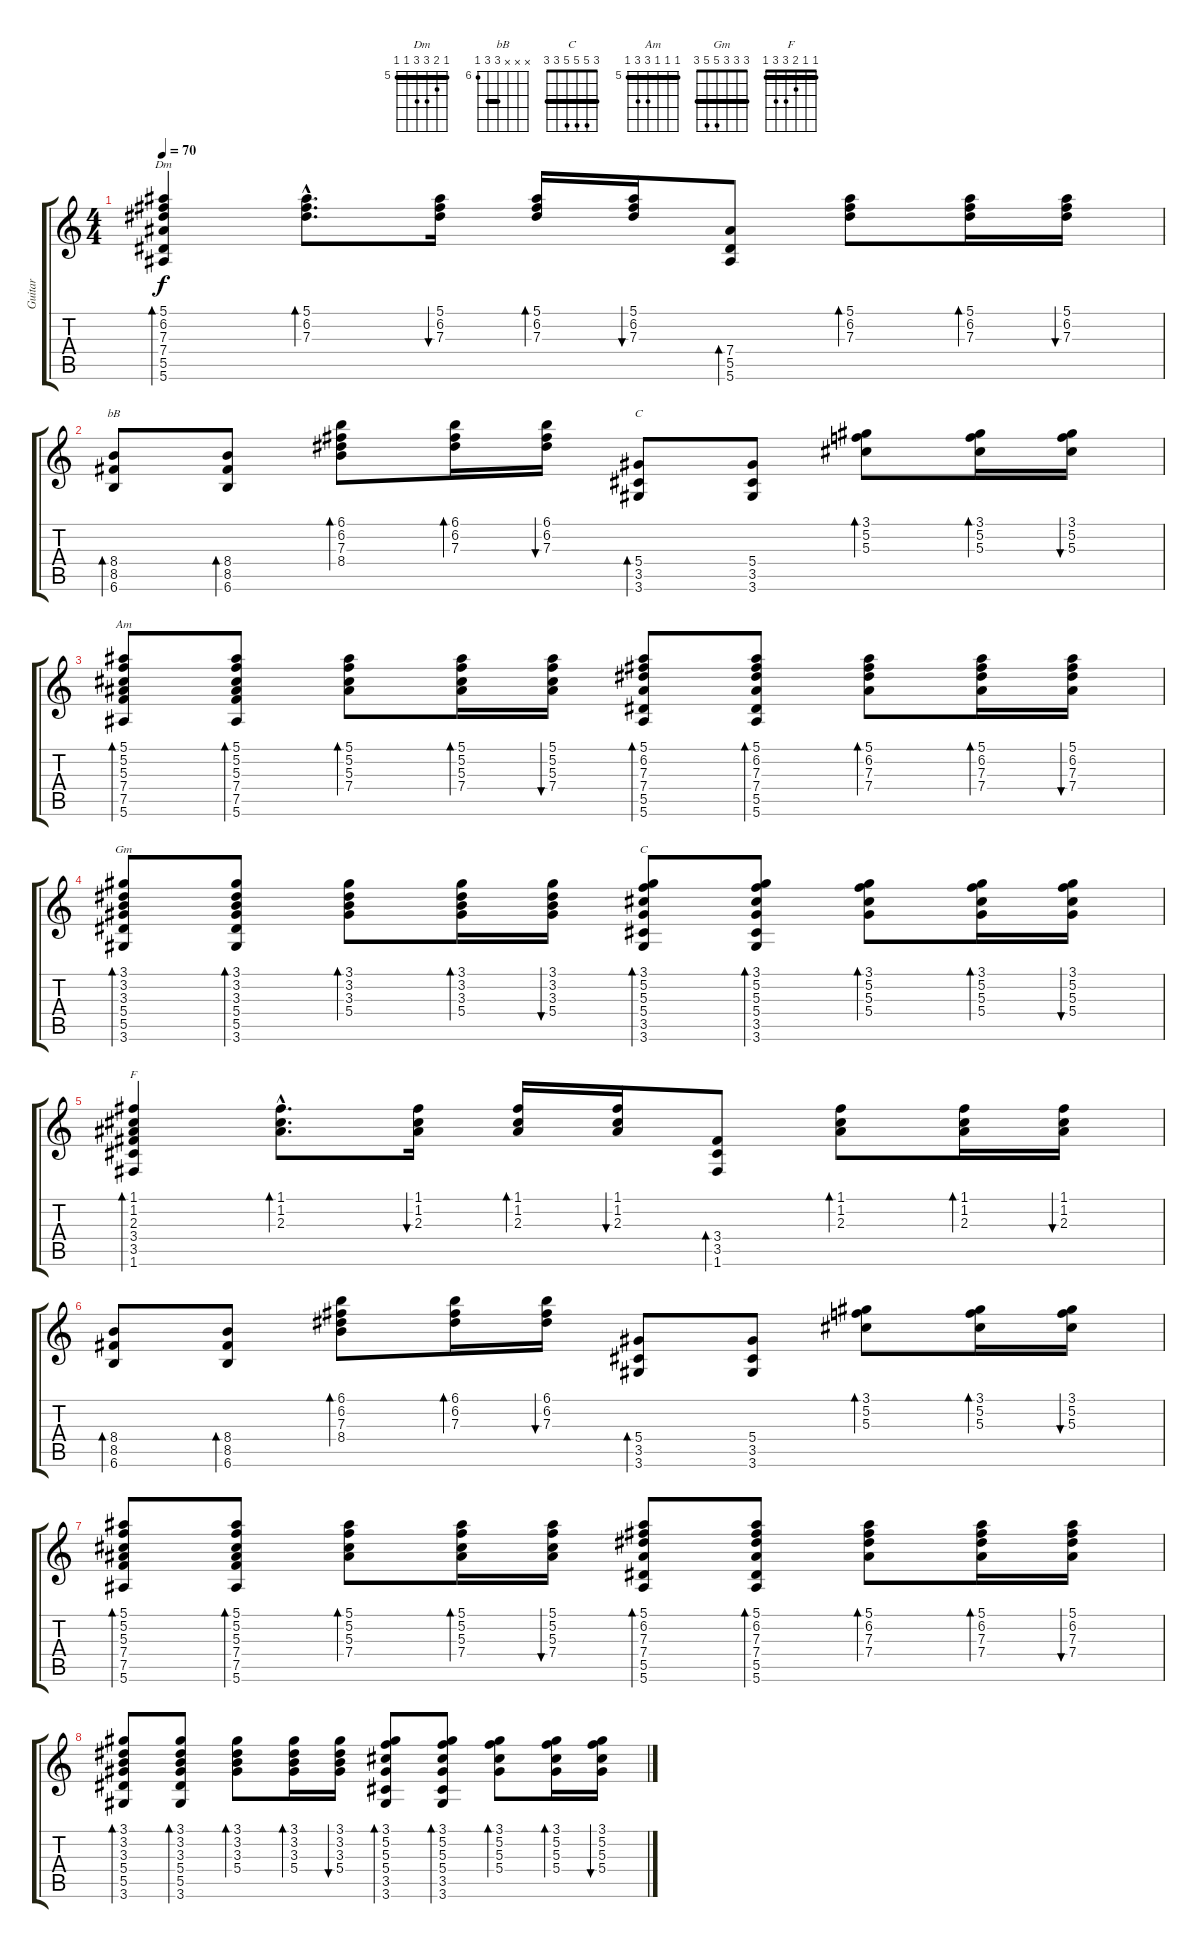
\track ("Guitar" "Guitar") {instrument acousticguitarsteel}
\staff {score tabs}
\tuning (F4 C4 Ab3 Eb3 Bb2 F2) {hide}
\chord ("Dm" 5 6 7 7 5 5) {firstfret 5 barre 5}
\chord ("bB" x x x 8 8 6) {firstfret 6 barre 8}
\chord ("C" 3 5 5 5 3 3)
\chord ("Am" 5 5 5 7 7 5) {firstfret 5 barre 5}
\chord ("Gm" 3 3 3 5 5 3) {barre 3}
\chord ("C" 3 5 5 5 3 3) {barre 3}
\chord ("F" 1 1 2 3 3 1) {barre 1}
\ts (4 4)
\tempo 70
\clef g2
\ks c
(5.1 6.2 7.3 7.4 5.5 5.6).4{bd 30 ch "Dm" dy f} (5.1{hac} 6.2{hac} 7.3{hac}).8{d bd 30} (5.1 6.2 7.3).16{bu 30} (5.1 6.2 7.3).16{bd 30} (5.1 6.2 7.3).16{bu 30} (7.4 5.5 5.6).8{bd 30} (5.1 6.2 7.3).8{bd 30} (5.1 6.2 7.3).16{bd 30} (5.1 6.2 7.3).16{bu 30} |
(8.4 8.5 6.6).8{bd 30 ch "bB"} (8.4 8.5 6.6).8{bd 30} (6.1 6.2 7.3 8.4).8{bd 30} (6.1 6.2 7.3).16{bd 30} (6.1 6.2 7.3).16{bu 30} (5.4 3.5 3.6).8{bd 30 ch "C"} (5.4 3.5 3.6).8 (3.1 5.2 5.3).8{bd 30} (3.1 5.2 5.3).16{bd 30} (3.1 5.2 5.3).16{bu 30} |
(5.1 5.2 5.3 7.4 7.5 5.6).8{bd 30 ch "Am"} (5.1 5.2 5.3 7.4 7.5 5.6).8{bd 30} (5.1 5.2 5.3 7.4).8{bd 30} (5.1 5.2 5.3 7.4).16{bd 30} (5.1 5.2 5.3 7.4).16{bu 30} (5.1 6.2 7.3 7.4 5.5 5.6).8{bd 30} (5.1 6.2 7.3 7.4 5.5 5.6).8{bd 30} (5.1 6.2 7.3 7.4).8{bd 30} (5.1 6.2 7.3 7.4).16{bd 30} (5.1 6.2 7.3 7.4).16{bu 30} |
(3.1 3.2 3.3 5.4 5.5 3.6).8{bd 30 ch "Gm"} (3.1 3.2 3.3 5.4 5.5 3.6).8{bd 30} (3.1 3.2 3.3 5.4).8{bd 30} (3.1 3.2 3.3 5.4).16{bd 30} (3.1 3.2 3.3 5.4).16{bu 30} (3.1 5.2 5.3 5.4 3.5 3.6).8{bd 30 ch "C"} (3.1 5.2 5.3 5.4 3.5 3.6).8{bd 30} (3.1 5.2 5.3 5.4).8{bd 30} (3.1 5.2 5.3 5.4).16{bd 30} (3.1 5.2 5.3 5.4).16{bu 30} |
(1.1 1.2 2.3 3.4 3.5 1.6).4{bd 30 ch "F"} (1.1{hac} 1.2{hac} 2.3{hac}).8{d bd 30} (1.1 1.2 2.3).16{bu 30} (1.1 1.2 2.3).16{bd 30} (1.1 1.2 2.3).16{bu 30} (3.4 3.5 1.6).8{bd 30} (1.1 1.2 2.3).8{bd 30} (1.1 1.2 2.3).16{bd 30} (1.1 1.2 2.3).16{bu 30} |
(8.4 8.5 6.6).8{bd 30} (8.4 8.5 6.6).8{bd 30} (6.1 6.2 7.3 8.4).8{bd 30} (6.1 6.2 7.3).16{bd 30} (6.1 6.2 7.3).16{bu 30} (5.4 3.5 3.6).8{bd 30} (5.4 3.5 3.6).8 (3.1 5.2 5.3).8{bd 30} (3.1 5.2 5.3).16{bd 30} (3.1 5.2 5.3).16{bu 30} |
(5.1 5.2 5.3 7.4 7.5 5.6).8{bd 30} (5.1 5.2 5.3 7.4 7.5 5.6).8{bd 30} (5.1 5.2 5.3 7.4).8{bd 30} (5.1 5.2 5.3 7.4).16{bd 30} (5.1 5.2 5.3 7.4).16{bu 30} (5.1 6.2 7.3 7.4 5.5 5.6).8{bd 30} (5.1 6.2 7.3 7.4 5.5 5.6).8{bd 30} (5.1 6.2 7.3 7.4).8{bd 30} (5.1 6.2 7.3 7.4).16{bd 30} (5.1 6.2 7.3 7.4).16{bu 30} |
(3.1 3.2 3.3 5.4 5.5 3.6).8{bd 30} (3.1 3.2 3.3 5.4 5.5 3.6).8{bd 30} (3.1 3.2 3.3 5.4).8{bd 30} (3.1 3.2 3.3 5.4).16{bd 30} (3.1 3.2 3.3 5.4).16{bu 30} (3.1 5.2 5.3 5.4 3.5 3.6).8{bd 30} (3.1 5.2 5.3 5.4 3.5 3.6).8{bd 30} (3.1 5.2 5.3 5.4).8{bd 30} (3.1 5.2 5.3 5.4).16{bd 30} (3.1 5.2 5.3 5.4).16{bu 30}
